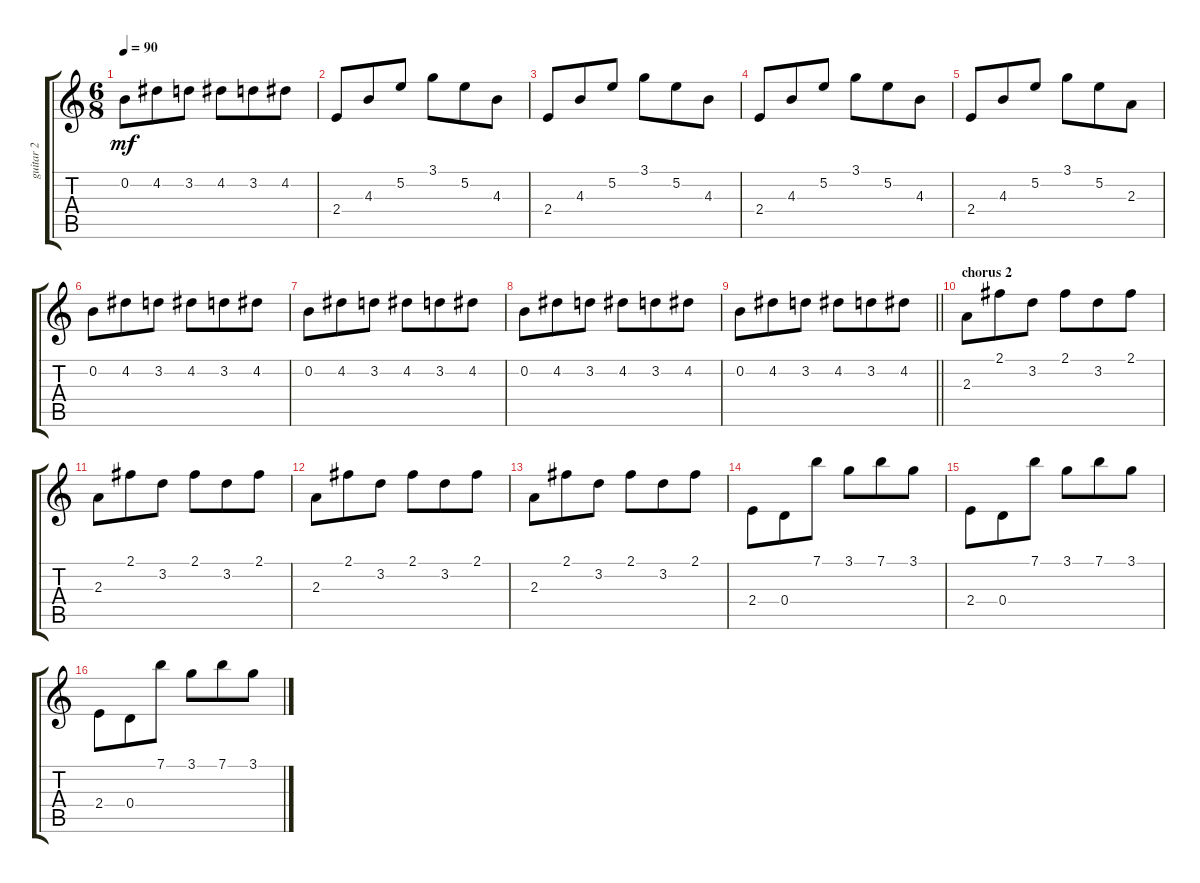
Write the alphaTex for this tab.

\track ("guitar 2" "guitar 2") {instrument acousticguitarnylon}
\staff {score tabs}
\tuning (E4 B3 G3 D3 A2 E2) {hide}
\ts (6 8)
\tempo 90
\clef g2
\ks c
0.2.8{dy mf} 4.2.8 3.2.8 4.2.8 3.2.8 4.2.8 |
2.4.8 4.3.8 5.2.8 3.1.8 5.2.8 4.3.8 |
2.4.8 4.3.8 5.2.8 3.1.8 5.2.8 4.3.8 |
2.4.8 4.3.8 5.2.8 3.1.8 5.2.8 4.3.8 |
2.4.8 4.3.8 5.2.8 3.1.8 5.2.8 2.3.8 |
0.2.8 4.2.8 3.2.8 4.2.8 3.2.8 4.2.8 |
0.2.8 4.2.8 3.2.8 4.2.8 3.2.8 4.2.8 |
0.2.8 4.2.8 3.2.8 4.2.8 3.2.8 4.2.8 |
\barLineRight lightlight
0.2.8 4.2.8 3.2.8 4.2.8 3.2.8 4.2.8 |
\section ("" "chorus 2")
2.3.8 2.1.8 3.2.8 2.1.8 3.2.8 2.1.8 |
2.3.8 2.1.8 3.2.8 2.1.8 3.2.8 2.1.8 |
2.3.8 2.1.8 3.2.8 2.1.8 3.2.8 2.1.8 |
2.3.8 2.1.8 3.2.8 2.1.8 3.2.8 2.1.8 |
2.4.8 0.4.8 7.1.8 3.1.8 7.1.8 3.1.8 |
2.4.8 0.4.8 7.1.8 3.1.8 7.1.8 3.1.8 |
2.4.8 0.4.8 7.1.8 3.1.8 7.1.8 3.1.8
